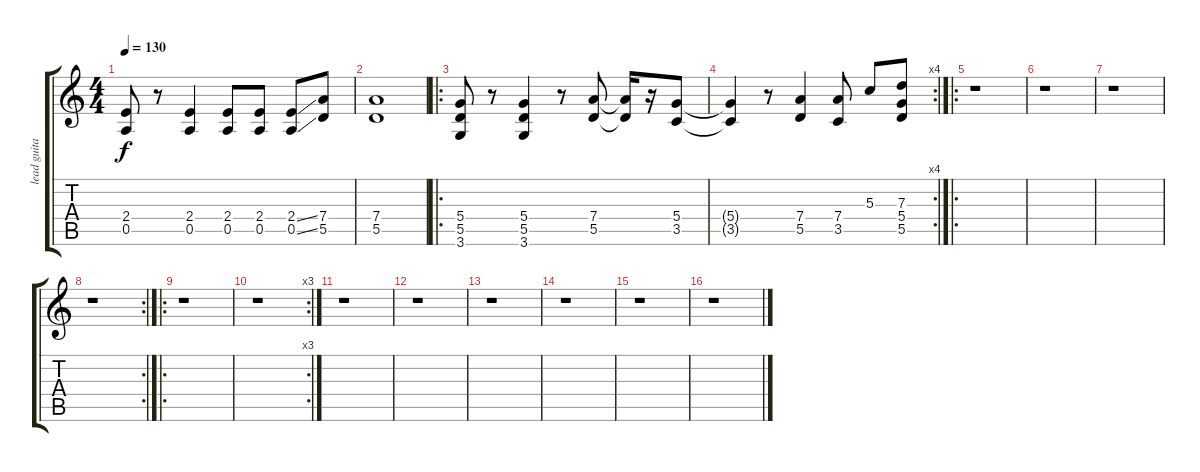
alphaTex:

\track ("lead guitar" "lead guita") {instrument overdrivenguitar}
\staff {score tabs}
\tuning (E4 B3 G3 D3 A2 E2) {hide}
\ts (4 4)
\tempo 130
\clef g2
\ks c
(2.4 0.5).8{dy f} r.8 (2.4 0.5).4 (2.4 0.5).8 (2.4 0.5).8 (2.4{ss} 0.5{ss}).8 (7.4 5.5).8 |
(7.4 5.5).1 |
\ro
(5.4 5.5 3.6).8 r.8 (5.4 5.5 3.6).4 r.8 (7.4 5.5).8 (7.4{t} 5.5{t}).16 r.16 (5.4 3.5).8 |
\rc 4
(5.4{t} 3.5{t}).4 r.8 (7.4 5.5).4 (7.4 3.5).8 5.3.8 (7.3 5.4 5.5).8 |
\ro
r.1 |
r.1 |
r.1 |
\rc 2
r.1 |
\ro
r.1 |
\rc 3
r.1 |
r.1 |
r.1 |
r.1 |
r.1 |
r.1 |
r.1
